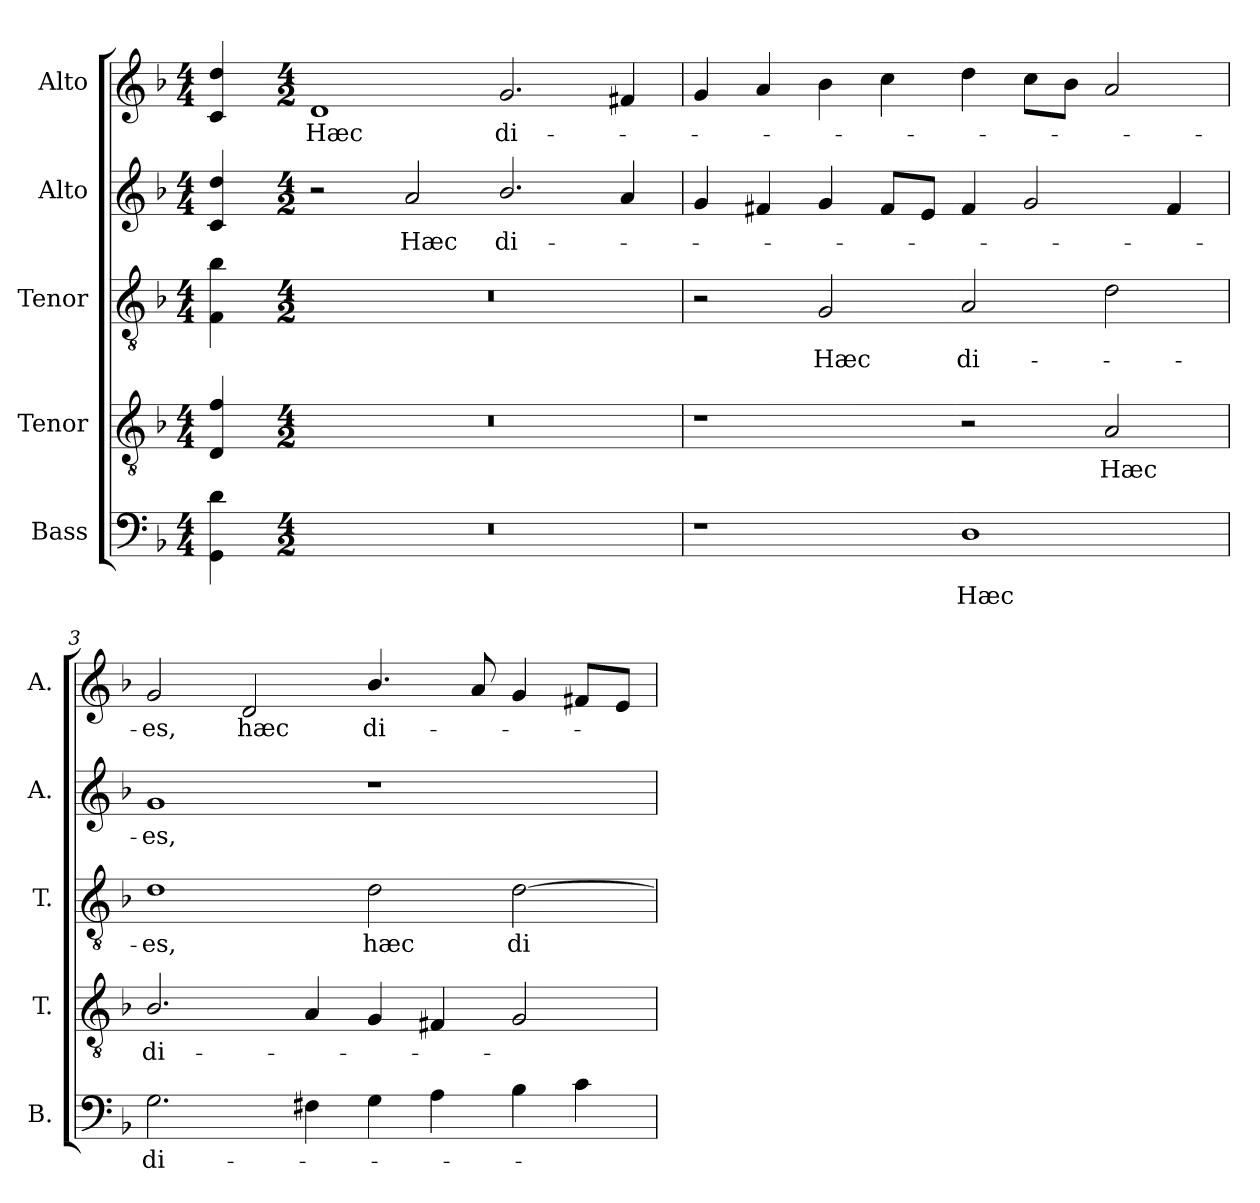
**kern	**text	**kern	**text	**kern	**text	**kern	**text	**kern	**text
*part5	*part5	*part4	*part4	*part3	*part3	*part2	*part2	*part1	*part1
*staff5	*staff5	*staff4	*staff4	*staff3	*staff3	*staff2	*staff2	*staff1	*staff1
*I"Bass	*	*I"Tenor	*	*I"Tenor	*	*I"Alto	*	*I"Alto	*
*I'B.	*	*I'T.	*	*I'T.	*	*I'A.	*	*I'A.	*
!!LO:PB:g=z
*clefF4	*	*clefGv2	*	*clefGv2	*	*clefG2	*	*clefG2	*
*	*	*ITrd7c12	*	*ITrd7c12	*	*	*	*	*
*k[b-]	*	*k[b-]	*	*k[b-]	*	*k[b-]	*	*k[b-]	*
*F:	*	*F:	*	*F:	*	*F:	*	*F:	*
*M4/4	*	*M4/4	*	*M4/4	*	*M4/4	*	*M4/4	*
=	=	=	=	=	=	=	=	=	=
4GGi\ 4di	.	4DDi/ 4Fi	.	4FFi\ 4B-i	.	4ci/ 4ddi	.	4ci/ 4ddi	.
=1-	=1-	=1-	=1-	=1-	=1-	=1-	=1-	=1-	=1-
*M4/2	*	*M4/2	*	*M4/2	*	*M4/2	*	*M4/2	*
!LO:N:vis=1	!	!LO:N:vis=1	!	!LO:N:vis=1	!	!	!	!	!
!	!	!	!	!	!	!	!	!	!LO:LY:b:color=#000000
0r	.	0r	.	0r	.	2r	.	1di	Hæc
!	!	!	!	!	!	!	!LO:LY:b:color=#000000	!	!
.	.	.	.	.	.	2ai/	Hæc	.	.
!	!	!	!	!	!	!	!LO:LY:b:color=#000000	!	!
!	!	!	!	!	!	!	!	!	!LO:LY:b:color=#000000
.	.	.	.	.	.	2.b-i/	di-	2.gi/	di-
.	.	.	.	.	.	4ai/	.	4f#Xi/	.
=2	=2	=2	=2	=2	=2	=2	=2	=2	=2
1r	.	1r	.	2r	.	4gi/	.	4gi/	.
.	.	.	.	.	.	4f#Xi/	.	4ai/	.
!	!	!	!	!	!LO:LY:b:color=#000000	!	!	!	!
.	.	.	.	2GGi/	Hæc	4gi/	.	4b-i\	.
.	.	.	.	.	.	8f#i/L	.	4cci\	.
.	.	.	.	.	.	8ei/J	.	.	.
!	!LO:LY:b:color=#000000	!	!	!	!	!	!	!	!
!	!	!	!	!	!LO:LY:b:color=#000000	!	!	!	!
1Di	Hæc	2r	.	2AAi/	di-	4f#i/	.	4ddi\	.
.	.	.	.	.	.	2gi/	.	8cci\L	.
.	.	.	.	.	.	.	.	8b-i\J	.
!	!	!	!LO:LY:b:color=#000000	!	!	!	!	!	!
.	.	2AAi/	Hæc	2Di\	.	.	.	2ai/	.
.	.	.	.	.	.	4f#i/	.	.	.
=3	=3	=3	=3	=3	=3	=3	=3	=3	=3
!	!LO:LY:b:color=#000000	!	!	!	!	!	!	!	!
!	!	!	!LO:LY:b:color=#000000	!	!	!	!	!	!
!	!	!	!	!	!LO:LY:b:color=#000000	!	!	!	!
!	!	!	!	!	!	!	!LO:LY:b:color=#000000	!	!
!	!	!	!	!	!	!	!	!	!LO:LY:b:color=#000000
2.Gi\	di-	2.BB-i/	di-	1Di	-es,	1gi	-es,	2gi/	-es,
!	!	!	!	!	!	!	!	!	!LO:LY:b:color=#000000
.	.	.	.	.	.	.	.	2di/	hæc
4F#Xi\	.	4AAi/	.	.	.	.	.	.	.
!	!	!	!	!	!LO:LY:b:color=#000000	!	!	!	!
!	!	!	!	!	!	!	!	!	!LO:LY:b:color=#000000
4Gi\	.	4GGi/	.	2Di\	hæc	1r	.	4.b-i/	di-
4Ai\	.	4FF#Xi/	.	.	.	.	.	.	.
.	.	.	.	.	.	.	.	8ai/	.
!	!	!	!	!	!LO:LY:b:color=#000000	!	!	!	!
4B-i\	.	2GGi/	.	[2Di\	di-	.	.	4gi/	.
4ci\	.	.	.	.	.	.	.	8f#Xi/L	.
.	.	.	.	.	.	.	.	8ei/J	.
=	=	=	=	=	=	=	=	=	=
*-	*-	*-	*-	*-	*-	*-	*-	*-	*-
